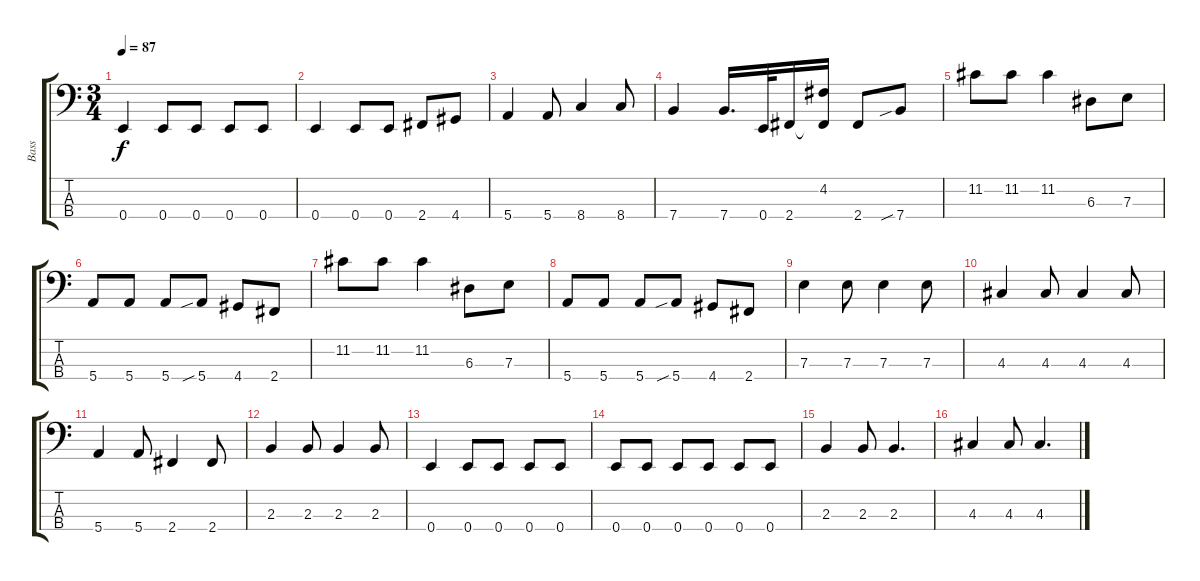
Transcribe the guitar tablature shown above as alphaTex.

\track ("Bass" "Bass") {instrument electricbassfinger}
\staff {score tabs}
\tuning (G2 D2 A1 E1) {hide}
\ts (3 4)
\tempo 87
\clef f4
\ks c
0.4.4{dy f} 0.4.8 0.4.8 0.4.8 0.4.8 |
0.4.4 0.4.8 0.4.8 2.4.8 4.4.8 |
5.4.4 5.4.8 8.4.4 8.4.8 |
7.4.4 7.4.16{d} 0.4.32 2.4.16 (4.2 2.4{t}).16 2.4.8 7.4{sib}.8 |
11.2.8 11.2.8 11.2.4 6.3.8 7.3.8 |
5.4.8 5.4.8 5.4.8 5.4{sib}.8 4.4.8 2.4.8 |
11.2.8 11.2.8 11.2.4 6.3.8 7.3.8 |
5.4.8 5.4.8 5.4.8 5.4{sib}.8 4.4.8 2.4.8 |
7.3.4 7.3.8 7.3.4 7.3.8 |
4.3.4 4.3.8 4.3.4 4.3.8 |
5.4.4 5.4.8 2.4.4 2.4.8 |
2.3.4 2.3.8 2.3.4 2.3.8 |
0.4.4 0.4.8 0.4.8 0.4.8 0.4.8 |
0.4.8 0.4.8 0.4.8 0.4.8 0.4.8 0.4.8 |
2.3.4 2.3.8 2.3.4{d} |
4.3.4 4.3.8 4.3.4{d}
